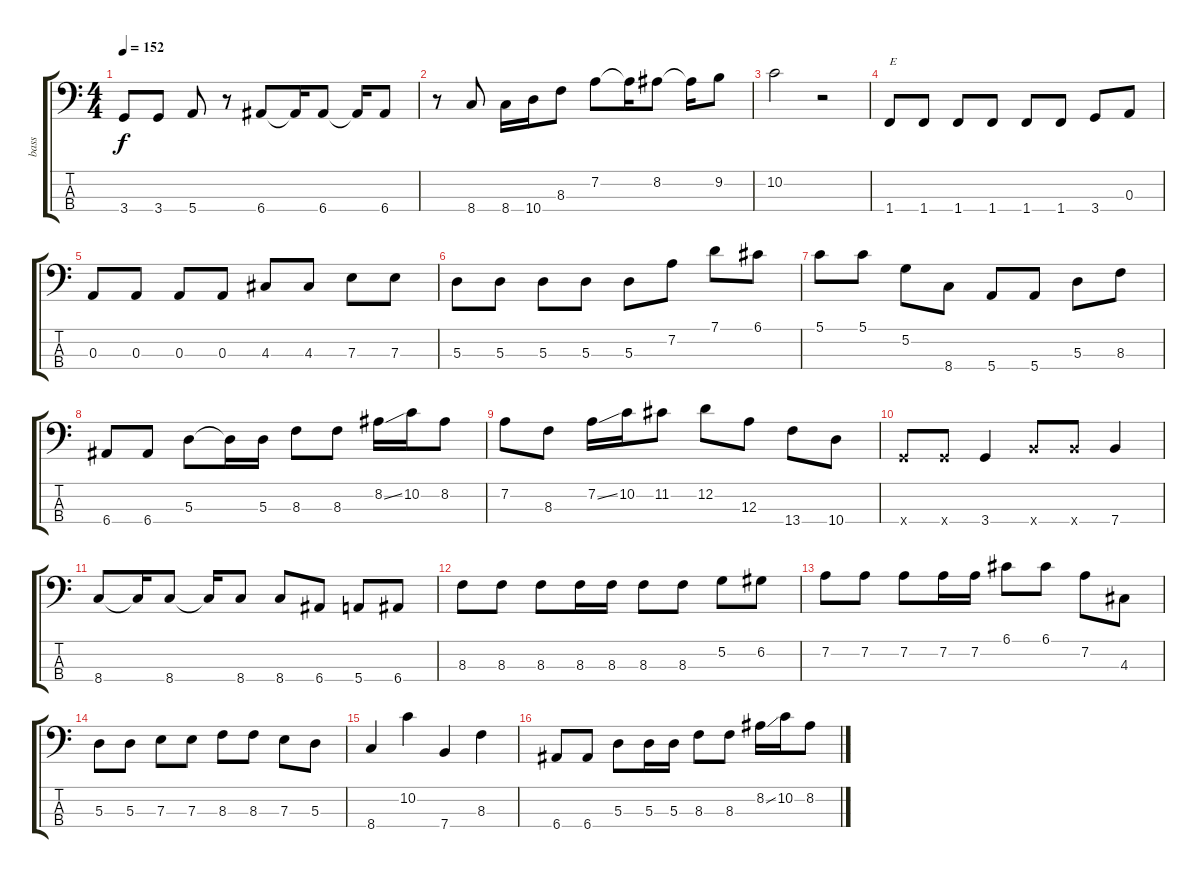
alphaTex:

\track ("bass" "bass") {instrument electricbasspick}
\staff {score tabs}
\tuning (G2 D2 A1 E1) {hide}
\ts (4 4)
\tempo 152
\clef f4
\ks c
3.4{t}.8{dy f} 3.4.8 5.4.8 r.8 6.4.8 6.4{t}.16 6.4.8 6.4{t}.16 6.4.8 |
r.8 8.4.8 8.4.16 10.4.16 8.3.8 7.2.8 7.2{t}.16 8.2.8 8.2{t}.16 9.2.8 |
10.2.2 r.2 |
1.4.8{txt "E"} 1.4.8 1.4.8 1.4.8 1.4.8 1.4.8 3.4.8 0.3.8 |
0.3.8 0.3.8 0.3.8 0.3.8 4.3.8 4.3.8 7.3.8 7.3.8 |
5.3.8 5.3.8 5.3.8 5.3.8 5.3.8 7.2.8 7.1.8 6.1.8 |
5.1.8 5.1.8 5.2.8 8.4.8 5.4.8 5.4.8 5.3.8 8.3.8 |
6.4.8 6.4.8 5.3.8 5.3{t}.16 5.3.16 8.3.8 8.3.8 8.2{ss}.16 10.2.16 8.2.8 |
7.2.8 8.3.8 7.2{ss}.16 10.2.16 11.2.8 12.2.8 12.3.8 13.4.8 10.4.8 |
3.4{x}.8 3.4{x}.8 3.4.4 7.4{x}.8 7.4{x}.8 7.4.4 |
8.4.8 8.4{t}.16 8.4.8 8.4{t}.16 8.4.8 8.4.8 6.4.8 5.4.8 6.4.8 |
8.3.8 8.3.8 8.3.8 8.3.16 8.3.16 8.3.8 8.3.8 5.2.8 6.2.8 |
7.2.8 7.2.8 7.2.8 7.2.16 7.2.16 6.1.8 6.1.8 7.2.8 4.3.8 |
5.3.8 5.3.8 7.3.8 7.3.8 8.3.8 8.3.8 7.3.8 5.3.8 |
8.4.4 10.2.4 7.4.4 8.3.4 |
6.4.8 6.4.8 5.3.8 5.3.16 5.3.16 8.3.8 8.3.8 8.2{ss}.16 10.2.16 8.2.8
